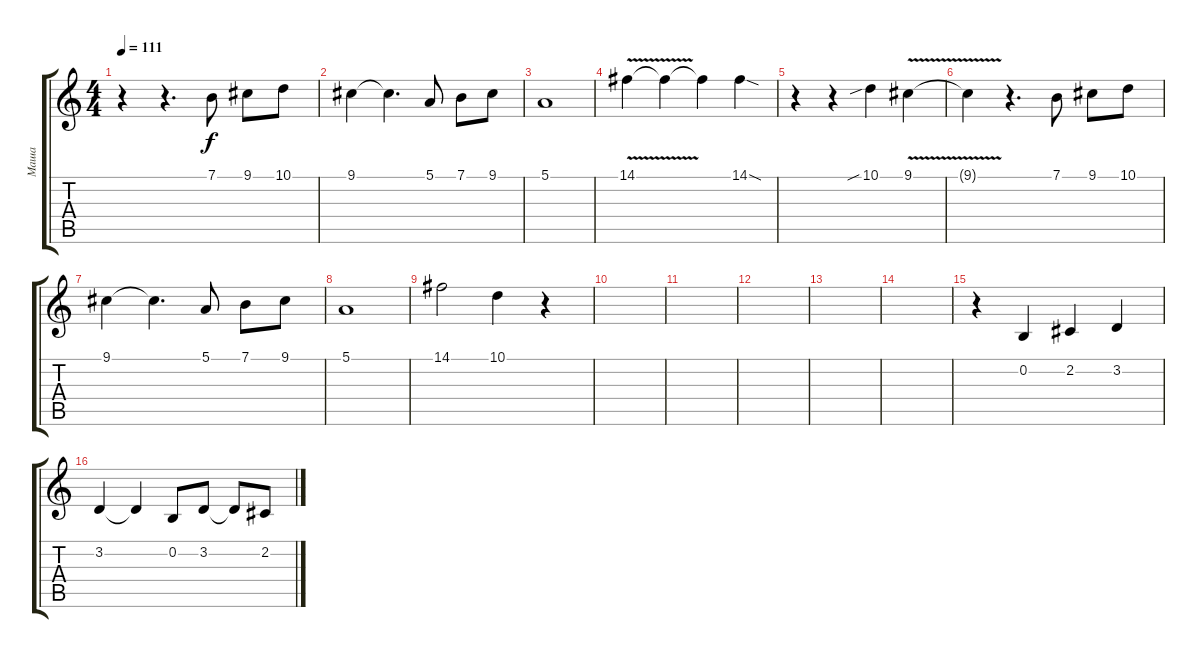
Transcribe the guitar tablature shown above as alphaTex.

\track ("Маша" "Маша") {instrument stringensemble1}
\staff {score tabs}
\tuning (E4 B3 G3 D3 A2 E2) {hide}
\ts (4 4)
\tempo 111
\clef g2
\ks c
r.4{dy f} r.4{d} 7.1.8 9.1.8 10.1.8 |
9.1.4 9.1{t}.4{d} 5.1.8 7.1.8 9.1.8 |
5.1.1 |
14.1{v}.4 14.1{t}.4 14.1{t}.4 14.1{sod}.4 |
r.4 r.4 10.1{sib}.4 9.1{v}.4 |
9.1{t}.4 r.4{d} 7.1.8 9.1.8 10.1.8 |
9.1.4 9.1{t}.4{d} 5.1.8 7.1.8 9.1.8 |
5.1.1 |
14.1.2 10.1.4 r.4 |
|
|
|
|
|
r.4 0.2.4 2.2.4 3.2.4 |
3.2.4 3.2{t}.4 0.2.8 3.2.8 3.2{t}.8 2.2.8
